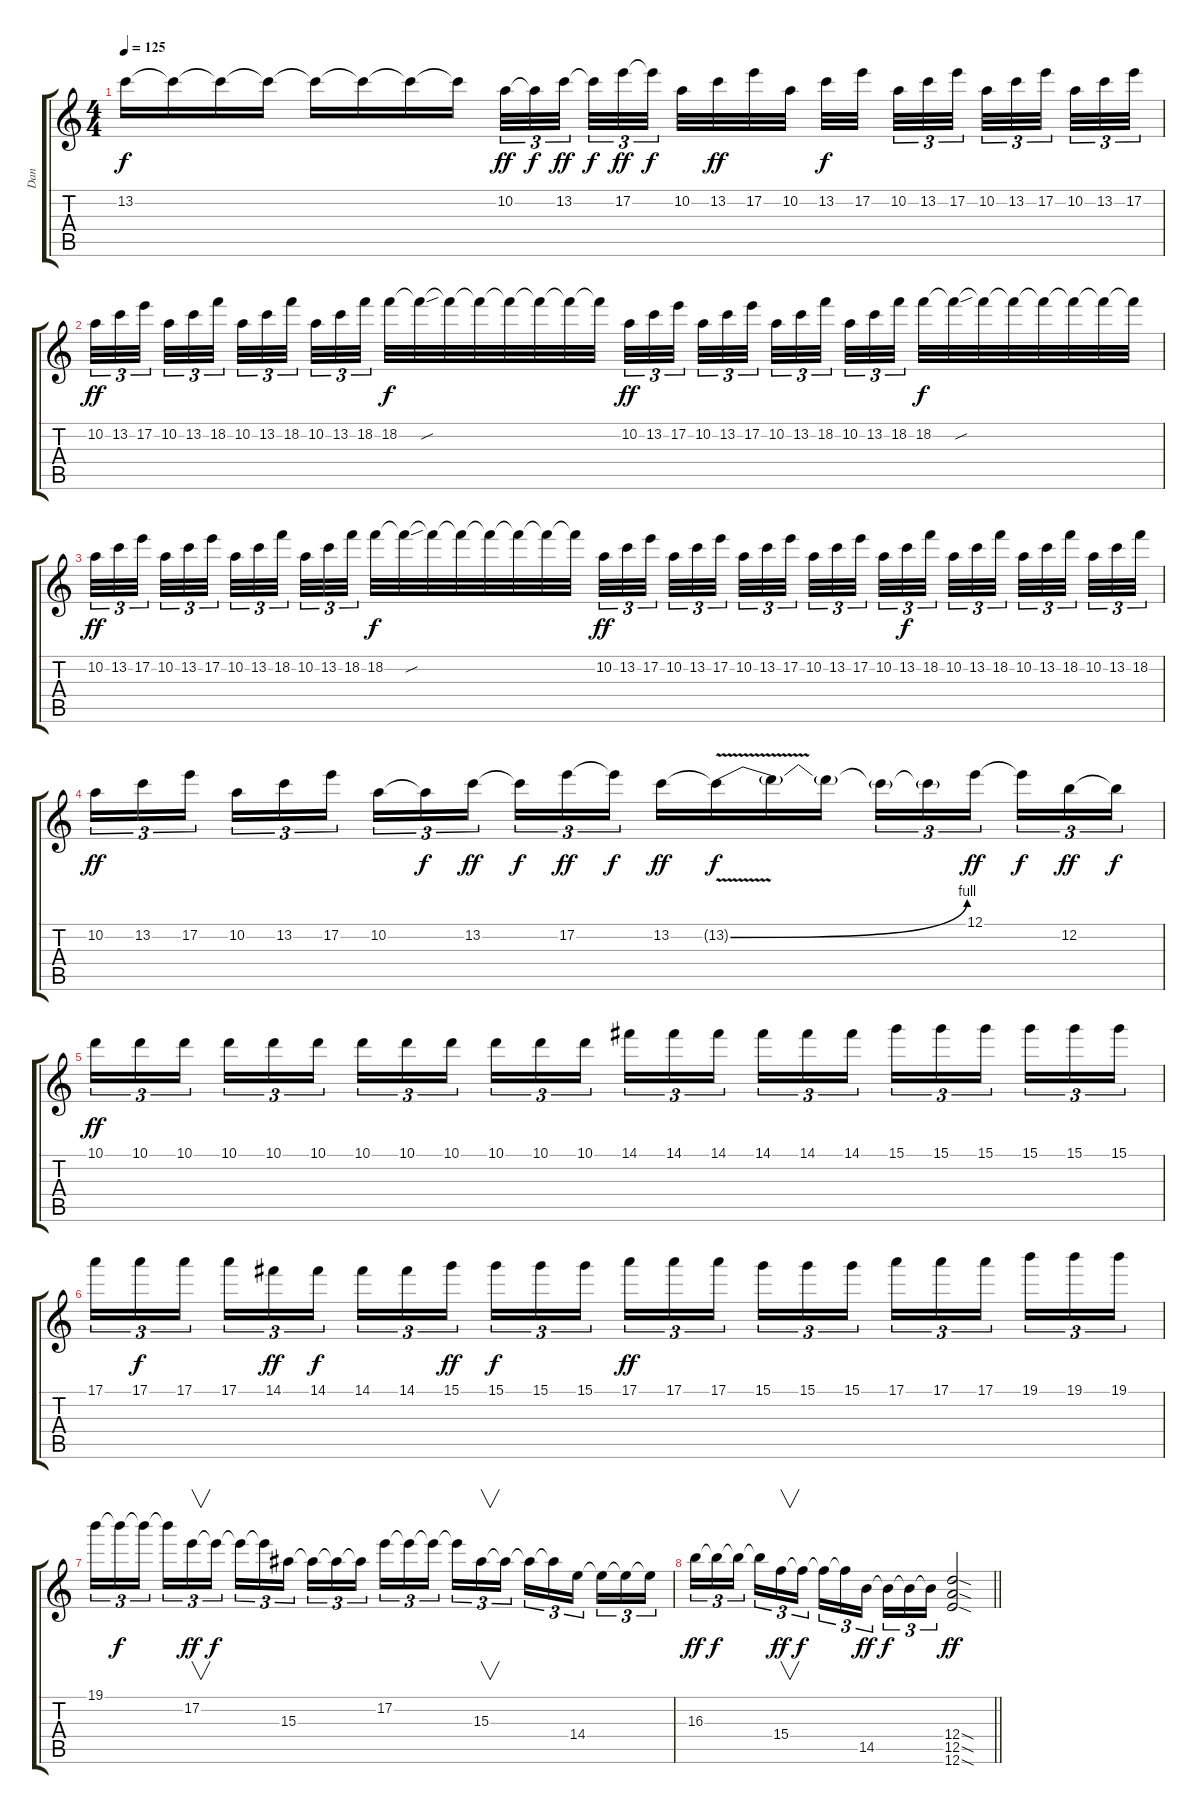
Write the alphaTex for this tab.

\track ("Dan" "Dan") {instrument overdrivenguitar}
\staff {score tabs}
\tuning (E4 B3 G3 D3 A2 E2) {hide}
\ts (4 4)
\tempo 125
\clef g2
\ks c
13.2{t}.16{dy f} 13.2{t}.16 13.2{t}.16 13.2{t}.16 13.2{t}.16 13.2{t}.16 13.2{t}.16 13.2{t}.16 10.2.32{tu (3 2) dy ff} 10.2{t}.32{tu (3 2) dy f} 13.2.32{tu (3 2) dy ff beam splitsecondary} 13.2{t}.32{tu (3 2) dy f} 17.2.32{tu (3 2) dy ff} 17.2{t}.32{tu (3 2) dy f beam splitsecondary} 10.2.32 13.2.32{dy ff} 17.2.32 10.2.32 13.2.32{dy f} 17.2.32{beam splitsecondary} 10.2.32{tu (3 2)} 13.2.32{tu (3 2)} 17.2.32{tu (3 2) beam splitsecondary} 10.2.32{tu (3 2)} 13.2.32{tu (3 2)} 17.2.32{tu (3 2) beam splitsecondary} 10.2.32{tu (3 2)} 13.2.32{tu (3 2)} 17.2.32{tu (3 2)} |
10.2.32{tu (3 2) dy ff} 13.2.32{tu (3 2)} 17.2.32{tu (3 2) beam splitsecondary} 10.2.32{tu (3 2)} 13.2.32{tu (3 2)} 18.2.32{tu (3 2) beam splitsecondary} 10.2.32{tu (3 2)} 13.2.32{tu (3 2)} 18.2.32{tu (3 2) beam splitsecondary} 10.2.32{tu (3 2)} 13.2.32{tu (3 2)} 18.2.32{tu (3 2)} 18.2.32{dy f} 18.2{sou t}.32 18.2{t}.32 18.2{t}.32 18.2{t}.32 18.2{t}.32 18.2{t}.32 18.2{t}.32 10.2.32{tu (3 2) dy ff} 13.2.32{tu (3 2)} 17.2.32{tu (3 2) beam splitsecondary} 10.2.32{tu (3 2)} 13.2.32{tu (3 2)} 17.2.32{tu (3 2) beam splitsecondary} 10.2.32{tu (3 2)} 13.2.32{tu (3 2)} 18.2.32{tu (3 2) beam splitsecondary} 10.2.32{tu (3 2)} 13.2.32{tu (3 2)} 18.2.32{tu (3 2)} 18.2.32{dy f} 18.2{sou t}.32 18.2{t}.32 18.2{t}.32 18.2{t}.32 18.2{t}.32 18.2{t}.32 18.2{t}.32 |
10.2.32{tu (3 2) dy ff} 13.2.32{tu (3 2)} 17.2.32{tu (3 2) beam splitsecondary} 10.2.32{tu (3 2)} 13.2.32{tu (3 2)} 17.2.32{tu (3 2) beam splitsecondary} 10.2.32{tu (3 2)} 13.2.32{tu (3 2)} 18.2.32{tu (3 2) beam splitsecondary} 10.2.32{tu (3 2)} 13.2.32{tu (3 2)} 18.2.32{tu (3 2)} 18.2.32{dy f} 18.2{sou t}.32 18.2{t}.32 18.2{t}.32 18.2{t}.32 18.2{t}.32 18.2{t}.32 18.2{t}.32 10.2.32{tu (3 2) dy ff} 13.2.32{tu (3 2)} 17.2.32{tu (3 2) beam splitsecondary} 10.2.32{tu (3 2)} 13.2.32{tu (3 2)} 17.2.32{tu (3 2) beam splitsecondary} 10.2.32{tu (3 2)} 13.2.32{tu (3 2)} 17.2.32{tu (3 2) beam splitsecondary} 10.2.32{tu (3 2)} 13.2.32{tu (3 2)} 17.2.32{tu (3 2)} 10.2.32{tu (3 2)} 13.2.32{tu (3 2) dy f} 18.2.32{tu (3 2) beam splitsecondary} 10.2.32{tu (3 2)} 13.2.32{tu (3 2)} 18.2.32{tu (3 2) beam splitsecondary} 10.2.32{tu (3 2)} 13.2.32{tu (3 2)} 18.2.32{tu (3 2) beam splitsecondary} 10.2.32{tu (3 2)} 13.2.32{tu (3 2)} 18.2.32{tu (3 2)} |
10.2.16{tu (3 2) dy ff} 13.2.16{tu (3 2)} 17.2.16{tu (3 2) beam splitsecondary} 10.2.16{tu (3 2)} 13.2.16{tu (3 2)} 17.2.16{tu (3 2)} 10.2.16{tu (3 2)} 10.2{t}.16{tu (3 2) dy f} 13.2.16{tu (3 2) dy ff beam splitsecondary} 13.2{t}.16{tu (3 2) dy f} 17.2.16{tu (3 2) dy ff} 17.2{t}.16{tu (3 2) dy f} 13.2.16{dy ff} 13.2{be (bend 0 0 60 4) v t}.16{dy f} 13.2{t}.16 13.2{t}.16 13.2{t}.16{tu (3 2)} 13.2{t}.16{tu (3 2)} 12.1.16{tu (3 2) dy ff beam splitsecondary} 12.1{t}.16{tu (3 2) dy f} 12.2.16{tu (3 2) dy ff} 12.2{t}.16{tu (3 2) dy f} |
10.1.16{tu (3 2) dy ff} 10.1.16{tu (3 2)} 10.1.16{tu (3 2) beam splitsecondary} 10.1.16{tu (3 2)} 10.1.16{tu (3 2)} 10.1.16{tu (3 2)} 10.1.16{tu (3 2)} 10.1.16{tu (3 2)} 10.1.16{tu (3 2) beam splitsecondary} 10.1.16{tu (3 2)} 10.1.16{tu (3 2)} 10.1.16{tu (3 2)} 14.1.16{tu (3 2)} 14.1.16{tu (3 2)} 14.1.16{tu (3 2) beam splitsecondary} 14.1.16{tu (3 2)} 14.1.16{tu (3 2)} 14.1.16{tu (3 2)} 15.1.16{tu (3 2)} 15.1.16{tu (3 2)} 15.1.16{tu (3 2) beam splitsecondary} 15.1.16{tu (3 2)} 15.1.16{tu (3 2)} 15.1.16{tu (3 2)} |
17.1.16{tu (3 2)} 17.1.16{tu (3 2) dy f} 17.1.16{tu (3 2) beam splitsecondary} 17.1.16{tu (3 2)} 14.1.16{tu (3 2) dy ff} 14.1.16{tu (3 2) dy f} 14.1.16{tu (3 2)} 14.1.16{tu (3 2)} 15.1.16{tu (3 2) dy ff beam splitsecondary} 15.1.16{tu (3 2) dy f} 15.1.16{tu (3 2)} 15.1.16{tu (3 2)} 17.1.16{tu (3 2) dy ff} 17.1.16{tu (3 2)} 17.1.16{tu (3 2) beam splitsecondary} 15.1.16{tu (3 2)} 15.1.16{tu (3 2)} 15.1.16{tu (3 2)} 17.1.16{tu (3 2)} 17.1.16{tu (3 2)} 17.1.16{tu (3 2) beam splitsecondary} 19.1.16{tu (3 2)} 19.1.16{tu (3 2)} 19.1.16{tu (3 2)} |
19.1.16{tu (3 2)} 19.1{t}.16{tu (3 2) dy f} 19.1{t}.16{tu (3 2) beam splitsecondary} 19.1{t}.16{tu (3 2)} 17.2.16{v tu (3 2) dy ff} 17.2{t}.16{tu (3 2) dy f} 17.2{t}.16{tu (3 2)} 17.2{t}.16{tu (3 2)} 15.3.16{tu (3 2) beam splitsecondary} 15.3{t}.16{tu (3 2)} 15.3{t}.16{tu (3 2)} 15.3{t}.16{tu (3 2)} 17.2.16{tu (3 2)} 17.2{t}.16{tu (3 2)} 17.2{t}.16{tu (3 2) beam splitsecondary} 17.2{t}.16{tu (3 2)} 15.3.16{v tu (3 2)} 15.3{t}.16{tu (3 2)} 15.3{t}.16{tu (3 2)} 15.3{t}.16{tu (3 2)} 14.4.16{tu (3 2) beam splitsecondary} 14.4{t}.16{tu (3 2)} 14.4{t}.16{tu (3 2)} 14.4{t}.16{tu (3 2)} |
\barLineRight lightlight
16.3.16{tu (3 2) dy ff} 16.3{t}.16{tu (3 2) dy f} 16.3{t}.16{tu (3 2) beam splitsecondary} 16.3{t}.16{tu (3 2)} 15.4.16{v tu (3 2) dy ff} 15.4{t}.16{tu (3 2) dy f} 15.4{t}.16{tu (3 2)} 15.4{t}.16{tu (3 2)} 14.5.16{tu (3 2) dy ff beam splitsecondary} 14.5{t}.16{tu (3 2) dy f} 14.5{t}.16{tu (3 2)} 14.5{t}.16{tu (3 2)} (12.4{sod} 12.5{sod} 12.6{sod}).2{dy ff}
